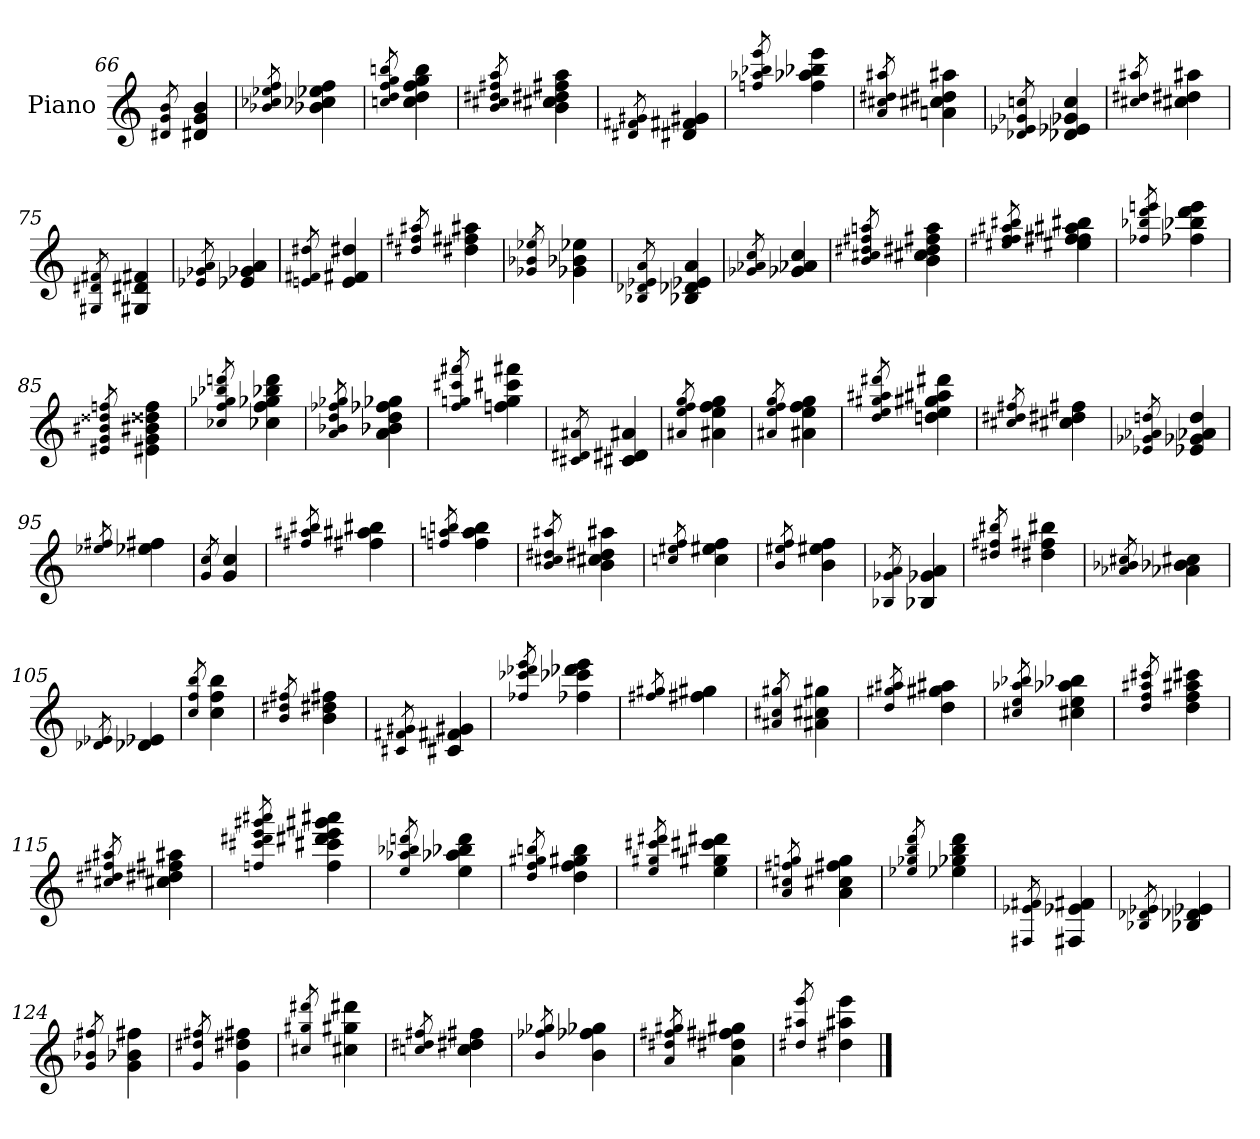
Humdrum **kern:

**kern
*part1
*staff1
*I"Piano
*I'Pno
*clefG2
*k[]
=66
8qd#X/ 8qg/ 8qb/
4d#/ 4g/ 4b/
=67
8qb-X/ 8qcc-X/ 8qee-X/ 8qff/
4b-\ 4cc-\ 4ee-\ 4ff\
!!LO:LB:g=z
=68
8qccni/ 8qdd/ 8qff/ 8qgg/ 8qbbni/
4cc\ 4dd\ 4ff\ 4gg\ 4bb\
=69
8qb/ 8qcc#X/ 8qdd#X/ 8qff#X/ 8qaa/
4b\ 4cc#\ 4dd#\ 4ff#\ 4aa\
=70
8qd#X/ 8qf#X/ 8qg#X/
4d#/ 4f#/ 4g#/
=71
8qffni/ 8qaa-X/ 8qbb-X/ 8qeee/
4ff\ 4aa-\ 4bb-\ 4eee\
=72
8qa/ 8qcc#X/ 8qdd#X/ 8qaa#X/
4an\ 4cc#\ 4dd#\ 4aa#\
=73
8qd-X/ 8qe-X/ 8qg-X/ 8qccni/
4d-/ 4e-/ 4g-/ 4cc/
=74
8qcc#X/ 8qdd#X/ 8qaa#X/
4cc#\ 4dd#\ 4aa#\
=75
8qG#X/ 8qd#X/ 8qf#X/
4G#/ 4d#/ 4f#/
=76
8qe-X/ 8qg-X/ 8qa/
4e-/ 4g-/ 4a/
!!LO:LB:g=z
=77
8qeni/ 8qf#X/ 8qdd#X/
4e/ 4f#/ 4dd#/
=78
8qdd#X/ 8qff#X/ 8qaa#X/
4dd#\ 4ff#\ 4aa#\
=79
8qg-X/ 8qb-X/ 8qee-X/
4g-\ 4b-\ 4ee-\
=80
8qB-X/ 8qd-X/ 8qe-X/ 8qa/
4B-/ 4d-/ 4e-/ 4a/
=81
8qg-X/ 8qa-X/ 8qcc/
4g-/ 4a-/ 4cc/
=82
8qb/ 8qcc#X/ 8qdd#X/ 8qff#X/ 8qaani/
4b\ 4cc#\ 4dd#\ 4ff#\ 4aa\
=83
8qee#X/ 8qff#X/ 8qff#/ 8qaa#X/ 8qbb#X/
4ee#\ 4ff#\ 4ff#\ 4aa#\ 4bb#\
=84
8qff-X/ 8qbb-X/ 8qddd/ 8qeeeni/
4ff-\ 4bb-\ 4ddd\ 4eee\
=85
8qe#X/ 8qg/ 8qb#X/ 8qdd##X/ 8qffni/
4e#\ 4g\ 4b#\ 4dd##\ 4ff\
!!LO:LB:g=z
=86
8qcc-X/ 8qff/ 8qgg-X/ 8qbb-X/ 8qdddni/
4cc-\ 4ff\ 4gg-\ 4bb-\ 4ddd\
=87
8qa/ 8qb-X/ 8qdd/ 8qff-X/ 8qgg-X/
4a\ 4b-\ 4dd\ 4ff-\ 4gg-\
=88
8qff/ 8qggni/ 8qccc#X/ 8qfff#X/
4ffn\ 4gg\ 4ccc#\ 4fff#\
=89
8qc#X/ 8qd#X/ 8qa#X/
4c#/ 4d#/ 4a#/
=90
8qa#X/ 8qee/ 8qff/ 8qgg/
4a#\ 4ee\ 4ff\ 4gg\
=91
8qa#X/ 8qee/ 8qff/ 8qgg/
4a#\ 4ee\ 4ff\ 4gg\
=92
8qdd/ 8qee/ 8qgg#X/ 8qaa#X/ 8qddd#X/
4ddn\ 4ee\ 4gg#\ 4aa#\ 4ddd#\
=93
8qcc#X/ 8qdd#X/ 8qff#X/
4cc#\ 4dd#\ 4ff#\
=94
8qe-X/ 8qg-X/ 8qa-X/ 8qddni/
4e-/ 4g-/ 4a-/ 4dd/
!!LO:PB:g=z
=95
8qee-X/ 8qff#X/
4ee-\ 4ff#\
=96
8qg/ 8qcc/
4g/ 4cc/
=97
8qff#X/ 8qaa#X/ 8qbb#X/
4ff#\ 4aa#\ 4bb#\
=98
8qffni/ 8qaani/ 8qbbni/
4ff\ 4aa\ 4bb\
=99
8qb/ 8qcc#X/ 8qdd#X/ 8qaa#X/
4b\ 4cc#\ 4dd#\ 4aa#\
=100
8qccni/ 8qee#X/ 8qff/
4cc\ 4ee#\ 4ff\
=101
8qb/ 8qee#X/ 8qff/
4b\ 4ee#\ 4ff\
=102
8qB-X/ 8qg-X/ 8qa/
4B-/ 4g-/ 4a/
=103
8qdd#X/ 8qff#X/ 8qbb#X/
4dd#\ 4ff#\ 4bb#\
=104
8qa-X/ 8qb-X/ 8qcc#X/
4a-\ 4b-\ 4cc#\
!!LO:LB:g=z
=105
8qd-X/ 8qe-X/
4d-/ 4e-/
=106
8qcc/ 8qff/ 8qbb/
4cc\ 4ff\ 4bb\
=107
8qb/ 8qdd#X/ 8qff#X/
4b\ 4dd#\ 4ff#\
=108
8qc#X/ 8qf#X/ 8qg#X/
4c#/ 4f#/ 4g#/
=109
8qff-X/ 8qccc-X/ 8qddd-X/ 8qeee/
4ff-\ 4ccc-\ 4ddd-\ 4eee\
=110
8qff#X/ 8qgg#X/
4ff#\ 4gg#\
=111
8qa#X/ 8qcc#X/ 8qgg#X/
4a#\ 4cc#\ 4gg#\
=112
8qdd/ 8qgg#X/ 8qaa#X/
4dd\ 4gg#\ 4aa#\
=113
8qcc#X/ 8qee/ 8qaa-X/ 8qbb-X/
4cc#\ 4ee\ 4aa-\ 4bb-\
=114
8qdd/ 8qff/ 8qaa#X/ 8qccc#X/
4dd\ 4ff\ 4aa#\ 4ccc#\
!!LO:LB:g=z
=115
8qcc#X/ 8qdd#X/ 8qff#X/ 8qaa#X/
4cc#\ 4dd#\ 4ff#\ 4aa#\
=116
8qffni/ 8qccc#X/ 8qddd#X/ 8qeee/ 8qggg#X/ 8qaaa#X/
4ff\ 4ccc#\ 4ddd#\ 4eee\ 4ggg#\ 4aaa#\
=117
8qee/ 8qaa-X/ 8qbb-X/ 8qdddni/
4ee\ 4aa-\ 4bb-\ 4ddd\
=118
8qdd/ 8qff/ 8qgg#X/ 8qbbni/
4dd\ 4ff\ 4gg#\ 4bb\
=119
8qee/ 8qgg#X/ 8qccc#X/ 8qddd#X/
4ee\ 4gg#\ 4ccc#\ 4ddd#\
=120
8qa/ 8qcc#X/ 8qff#X/ 8qggni/
4a\ 4cc#\ 4ff#\ 4gg\
=121
8qee-X/ 8qgg-X/ 8qbb/ 8qddd/
4ee-\ 4gg-\ 4bb\ 4ddd\
=122
8qF#X/ 8qe-X/ 8qf#X/
4F#/ 4e-/ 4f#/
=123
8qB-X/ 8qd-X/ 8qe-X/
4B-/ 4d-/ 4e-/
!!LO:LB:g=z
=124
8qg/ 8qb-X/ 8qff#X/
4g\ 4b-\ 4ff#\
=125
8qg/ 8qdd#X/ 8qff#X/
4g\ 4dd#\ 4ff#\
=126
8qcc#X/ 8qgg#X/ 8qddd#X/
4cc#\ 4gg#\ 4ddd#\
=127
8qccni/ 8qdd#X/ 8qff#X/
4cc\ 4dd#\ 4ff#\
=128
8qb/ 8qff-X/ 8qgg-X/
4b\ 4ff-\ 4gg-\
=129
8qa/ 8qdd#X/ 8qff#X/ 8qgg#X/
4a\ 4dd#\ 4ff#\ 4gg#\
=130
8qdd#X/ 8qaa#X/ 8qeee/
4dd#\ 4aa#\ 4eee\
==
*-
